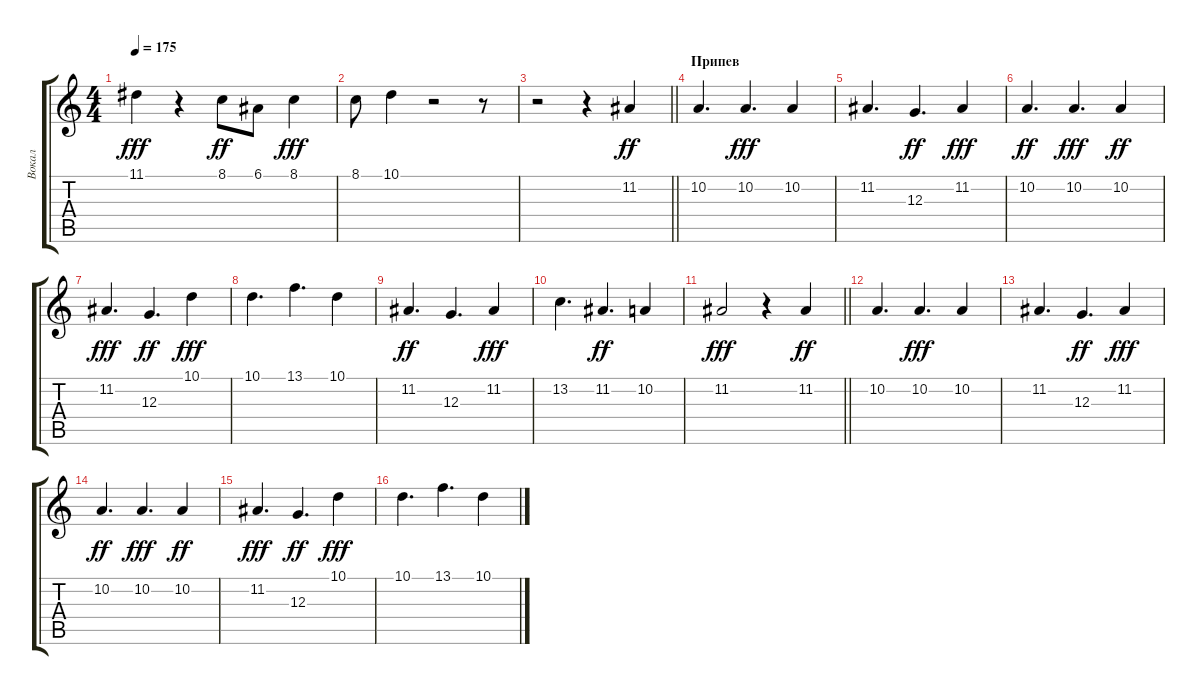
\track ("Вокал" "Вокал") {instrument flute}
\staff {score tabs}
\tuning (E4 B3 G3 D3 A2 E2) {hide}
\ts (4 4)
\tempo 175
\clef g2
\ks c
11.1.4{dy fff} r.4 8.1.8{dy ff} 6.1.8 8.1.4{dy fff} |
8.1.8 10.1.4 r.2 r.8 |
\barLineRight lightlight
r.2 r.4 11.2.4{dy ff} |
\section ("" "Припев")
10.2.4{d} 10.2.4{d dy fff} 10.2.4 |
11.2.4{d} 12.3.4{d dy ff} 11.2.4{dy fff} |
10.2.4{d dy ff} 10.2.4{d dy fff} 10.2.4{dy ff} |
11.2.4{d dy fff} 12.3.4{d dy ff} 10.1.4{dy fff} |
10.1.4{d} 13.1.4{d} 10.1.4 |
11.2.4{d dy ff} 12.3.4{d} 11.2.4{dy fff} |
13.2.4{d} 11.2.4{d dy ff} 10.2.4 |
\barLineRight lightlight
11.2.2{dy fff} r.4 11.2.4{dy ff} |
\section ("" " ")
10.2.4{d} 10.2.4{d dy fff} 10.2.4 |
11.2.4{d} 12.3.4{d dy ff} 11.2.4{dy fff} |
10.2.4{d dy ff} 10.2.4{d dy fff} 10.2.4{dy ff} |
11.2.4{d dy fff} 12.3.4{d dy ff} 10.1.4{dy fff} |
10.1.4{d} 13.1.4{d} 10.1.4
